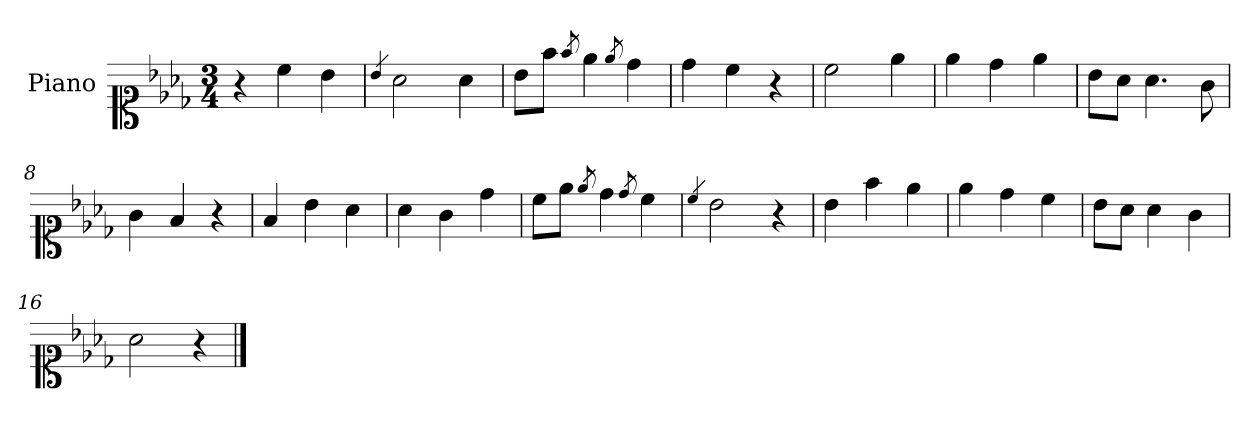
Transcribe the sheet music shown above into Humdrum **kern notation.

**kern
*part1
*staff1
*I"Piano
*I'Pno.
*clefC1
*k[b-e-a-d-]
*M3/4
=1
4r
4cc\
4b-\
=2
4qb-/
2a-\
4a-\
=3
8b-\L
8ff\J
8qff/
4ee-\
8qee-/
4dd-\
=4
4dd-\
4cc\
4r
=5
2cc\
4ee-\
=6
4ee-\
4dd-\
4ee-\
=7
8b-\L
8a-\J
4.a-\
8g\
=8
4g\
4f/
4r
=9
4f/
4b-\
4a-\
!!LO:LB:g=z
=10
4a-\
4g\
4dd-\
=11
8cc\L
8ee-\J
8qee-/
4dd-\
8qdd-/
4cc\
=12
4qcc/
2b-\
4r
=13
4b-\
4ff\
4ee-\
=14
4ee-\
4dd-\
4cc\
=15
8b-\L
8a-\J
4a-\
4g\
=16
2a-\
4r
==
*-
